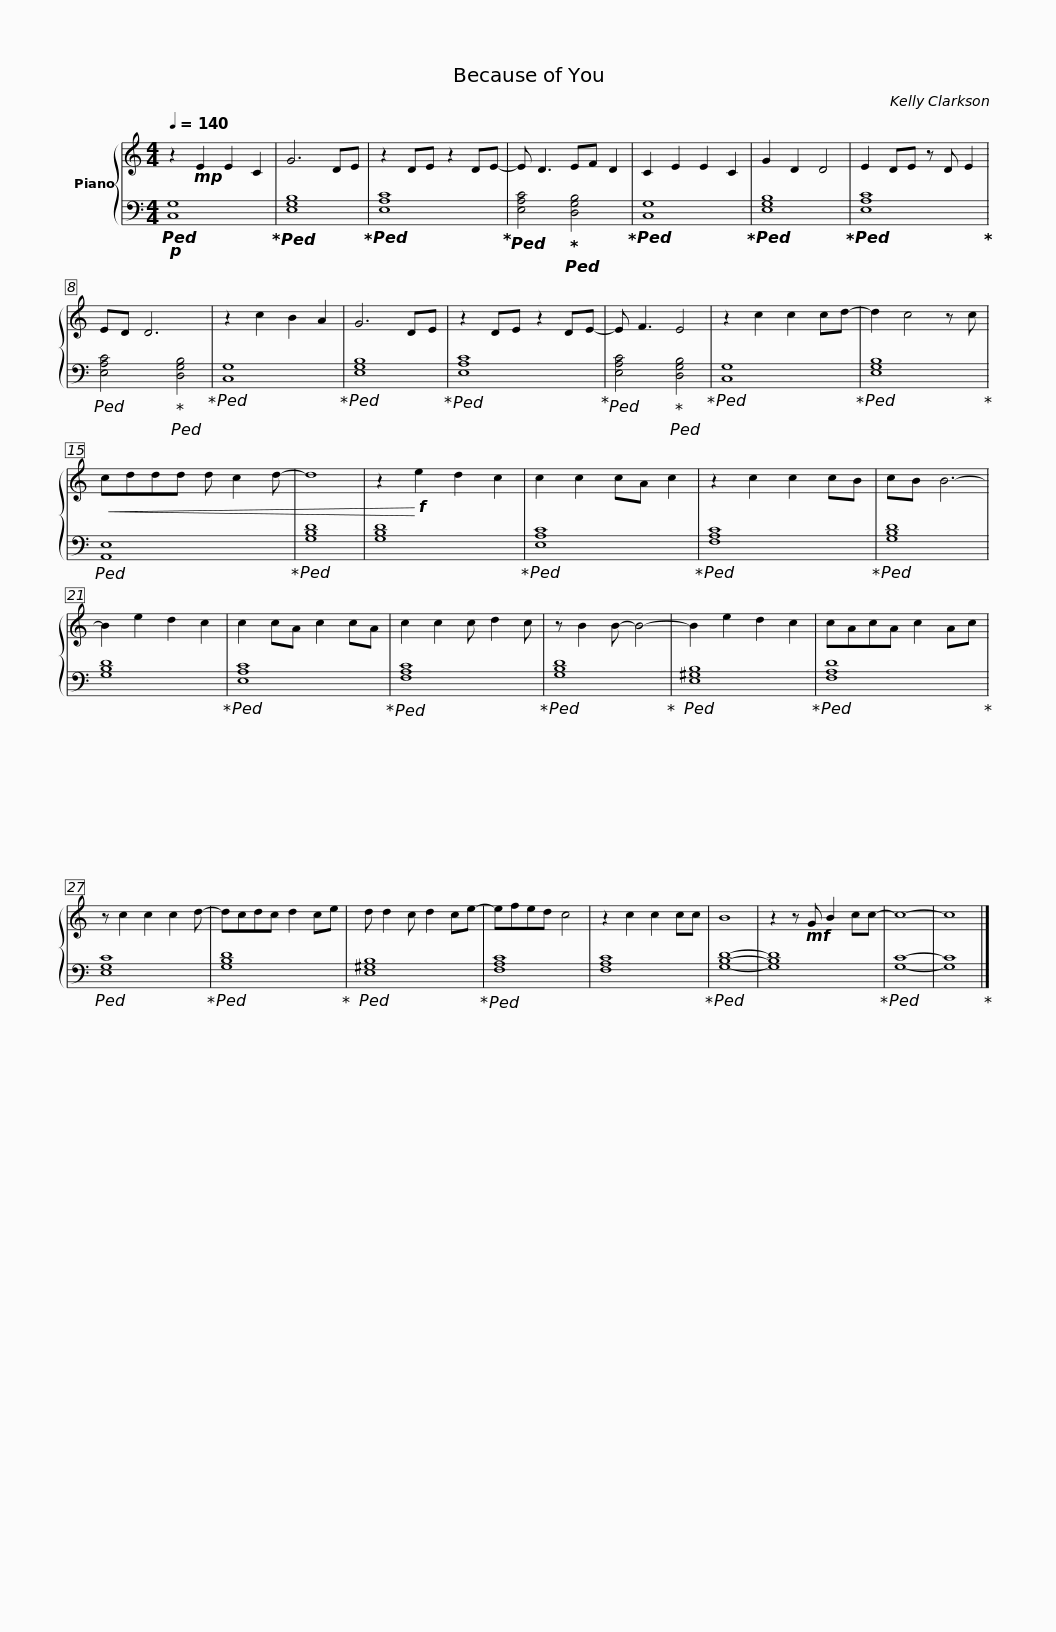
X:1
%%score { 1 | 2 }
L:1/8
Q:1/4=140
M:4/4
I:linebreak $
K:C
V:1 treble
V:2 bass
V:1
 z2!mp! E2 E2 C2 | G6 DE | z2 DE z2 DE- | E D3 EF D2 | C2 E2 E2 C2 | %5
 G2 D2 D4 | E2 DE z D E2 | ED D6 |$ z2 c2 B2 A2 | G6 DE | %10
 z2 DE z2 DE- | E F3 E4 | z2 c2 c2 cd- | d2 c4 z c |!<(! cddd d c2 d- | %15
 d8 | z2!<)!!f! e2 d2 c2 |$ c2 c2 cA c2 | z2 c2 c2 cB | cB B6- | %20
 B2 e2 d2 c2 | c2 cA c2 cA | c2 c2 c d2 c | z B2 B- B4- | B2 e2 d2 c2 |$ %25
 cAcA c2 Ac | z c2 c2 c2 d- | dcdc d2 ce | d d2 c d2 ce- | efed c4 | %30
 z2 c2 c2 cc | B8 |$ z2 z!mf! G B2 cc- | c8- | c8 |] %35
V:2
!p!!ped! [C,G,]8!ped-up! |!ped! [E,G,B,]8!ped-up! |!ped! [E,A,C]8!ped-up! |!ped! [E,A,C]4!ped-up!!ped! [D,G,B,]4!ped-up! |!ped! [C,G,]8!ped-up! | %5
!ped! [E,G,B,]8!ped-up! |!ped! [E,A,C]8!ped-up! |!ped! [E,A,C]4!ped-up!!ped! [D,G,B,]4!ped-up! |$!ped! [C,G,]8!ped-up! |!ped! [E,G,B,]8!ped-up! | %10
!ped! [E,A,C]8!ped-up! |!ped! [E,A,C]4!ped-up!!ped! [D,G,B,]4!ped-up! |!ped! [C,G,]8!ped-up! |!ped! [E,G,B,]8!ped-up! |!ped! [A,,E,]8!ped-up! | %15
!ped! [G,B,D]8 | [G,B,D]8!ped-up! |$!ped! [E,A,C]8!ped-up! |!ped! [F,A,C]8!ped-up! |!ped! [G,B,D]8 | %20
 [G,B,D]8!ped-up! |!ped! [E,A,C]8!ped-up! |!ped! [F,A,C]8!ped-up! |!ped! [G,B,D]8!ped-up! |!ped! [E,^G,B,]8!ped-up! |$ %25
!ped! [F,A,D]8!ped-up! |!ped! [E,G,C]8!ped-up! |!ped! [G,B,D]8!ped-up! |!ped! [E,^G,B,]8!ped-up! |!ped! [F,A,C]8 | %30
 [F,A,C]8!ped-up! |!ped! [G,B,D]8- |$ [G,B,D]8!ped-up! |!ped! [G,C]8- | [G,C]8!ped-up! |] %35
